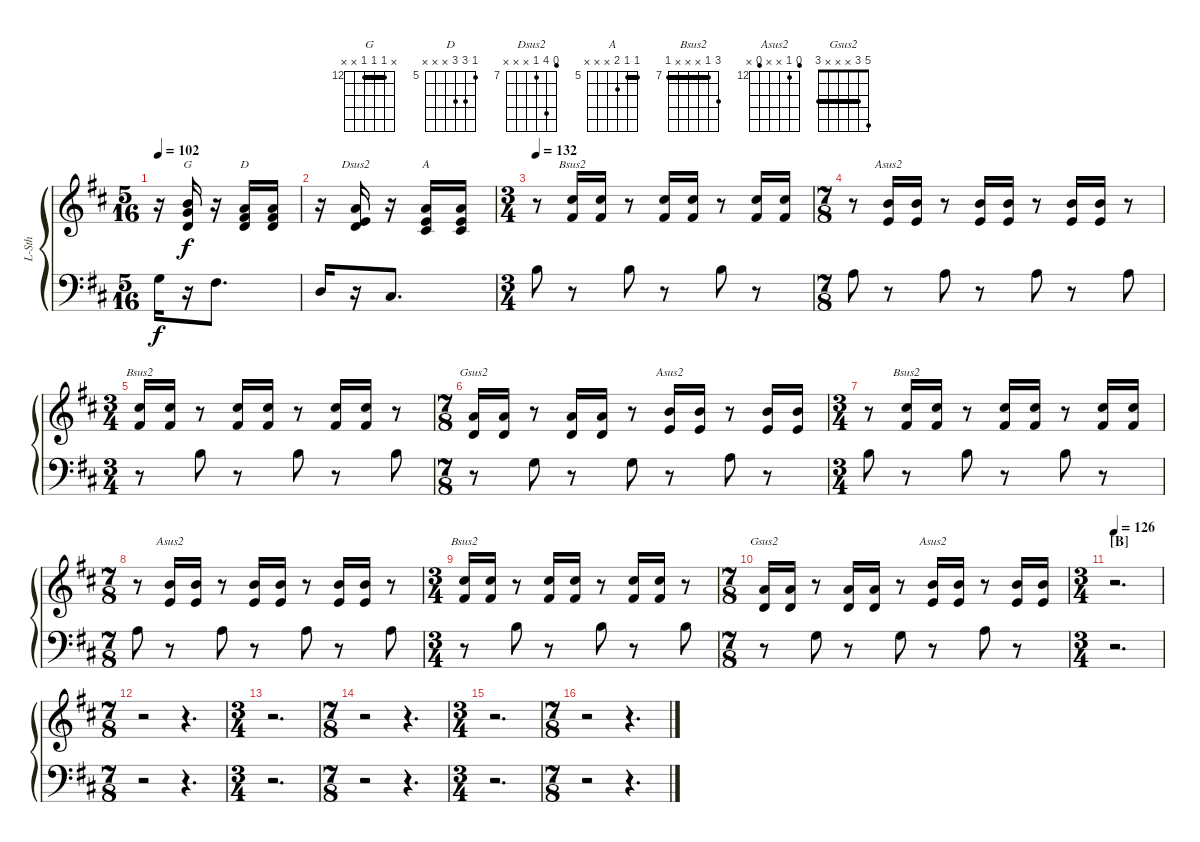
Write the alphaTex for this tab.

\defaultSystemsLayout 4
\bracketExtendMode groupsimilarinstruments
\otherSystemsTrackNameOrientation horizontal
\track ("Synthesizer" "L-Sth") {multiBarRest instrument lead7fifths}
\staff {score}
\tuning (E4 B3 G3 D3 A2 E2)
\chord ("G" x 12 12 12 x x) {firstfret 12 showfingering false barre (12 12)}
\chord ("D" 5 7 7 x x x) {firstfret 5 showfingering false}
\chord ("Dsus2" 6 10 7 x x x) {firstfret 7 showfingering false}
\chord ("A" 5 5 6 x x x) {firstfret 5 showfingering false barre 5}
\chord ("Bsus2" 9 7 x x x 7) {firstfret 7 showfingering false barre 7}
\chord ("Asus2" 11 12 x x 11 x) {firstfret 12 showfingering false}
\chord ("Gsus2" 5 3 x x x 3) {showfingering false barre 3}
\ts (5 16)
\beaming (16 6 5 2)
\tempo 102
\clef g2
\ks d
r.16{dy f} (12.2{acc forcenatural} 12.3{acc forcenatural} 12.4{acc forcenatural}).16{ch "G" beam split} r.16{beam split} (5.1{acc forcenatural} 7.2{acc #} 7.3{acc forcenatural}).16{ch "D"} (5.1{acc forcenatural} 7.2{acc #} 7.3{acc forcenatural}).16 |
r.16 (7.3{acc forcenatural} 0.1{acc forcenatural} 10.2{acc forcenatural}).16{ch "Dsus2" beam split} r.16{beam split} (6.3{acc #} 5.2{acc forcenatural} 5.1{acc forcenatural}).16{ch "A"} (6.3{acc #} 5.2{acc forcenatural} 5.1{acc forcenatural}).16 |
\ts (3 4)
\beaming (8 2 2 2)
\tempo 132
r.8 (7.2{acc #} 9.1{acc #}).16{ch "Bsus2"} (7.2{acc #} 9.1{acc #}).16 r.8 (7.2{acc #} 9.1{acc #}).16 (7.2{acc #} 9.1{acc #}).16 r.8 (7.2{acc #} 9.1{acc #}).16 (7.2{acc #} 9.1{acc #}).16 |
\ts (7 8)
\beaming (8 2 2 2)
r.8 (12.2{acc forcenatural} 0.1{acc forcenatural}).16{ch "Asus2"} (12.2{acc forcenatural} 0.1{acc forcenatural}).16 r.8 (12.2{acc forcenatural} 0.1{acc forcenatural}).16 (12.2{acc forcenatural} 0.1{acc forcenatural}).16 r.8 (12.2{acc forcenatural} 0.1{acc forcenatural}).16 (12.2{acc forcenatural} 0.1{acc forcenatural}).16 r.8 |
\ts (3 4)
\beaming (8 2 2 2)
(7.2{acc #} 9.1{acc #}).16{ch "Bsus2"} (7.2{acc #} 9.1{acc #}).16 r.8 (7.2{acc #} 9.1{acc #}).16 (7.2{acc #} 9.1{acc #}).16 r.8 (7.2{acc #} 9.1{acc #}).16 (7.2{acc #} 9.1{acc #}).16 r.8 |
\ts (7 8)
\beaming (8 2 2 2)
(5.1{acc forcenatural} 3.2{acc forcenatural}).16{ch "Gsus2"} (5.1{acc forcenatural} 3.2{acc forcenatural}).16 r.8 (5.1{acc forcenatural} 3.2{acc forcenatural}).16 (5.1{acc forcenatural} 3.2{acc forcenatural}).16 r.8 (12.2{acc forcenatural} 0.1{acc forcenatural}).16{ch "Asus2"} (12.2{acc forcenatural} 0.1{acc forcenatural}).16 r.8 (12.2{acc forcenatural} 0.1{acc forcenatural}).16{beam merge} (12.2{acc forcenatural} 0.1{acc forcenatural}).16 |
\ts (3 4)
\beaming (8 2 2 2)
r.8 (7.2{acc #} 9.1{acc #}).16{ch "Bsus2"} (7.2{acc #} 9.1{acc #}).16 r.8 (7.2{acc #} 9.1{acc #}).16 (7.2{acc #} 9.1{acc #}).16 r.8 (7.2{acc #} 9.1{acc #}).16 (7.2{acc #} 9.1{acc #}).16 |
\ts (7 8)
\beaming (8 2 2 2)
r.8 (12.2{acc forcenatural} 0.1{acc forcenatural}).16{ch "Asus2"} (12.2{acc forcenatural} 0.1{acc forcenatural}).16 r.8 (12.2{acc forcenatural} 0.1{acc forcenatural}).16 (12.2{acc forcenatural} 0.1{acc forcenatural}).16 r.8 (12.2{acc forcenatural} 0.1{acc forcenatural}).16 (12.2{acc forcenatural} 0.1{acc forcenatural}).16 r.8 |
\ts (3 4)
\beaming (8 2 2 2)
(7.2{acc #} 9.1{acc #}).16{ch "Bsus2"} (7.2{acc #} 9.1{acc #}).16 r.8 (7.2{acc #} 9.1{acc #}).16 (7.2{acc #} 9.1{acc #}).16 r.8 (7.2{acc #} 9.1{acc #}).16 (7.2{acc #} 9.1{acc #}).16 r.8 |
\ts (7 8)
\beaming (8 2 2 2)
(5.1{acc forcenatural} 3.2{acc forcenatural}).16{ch "Gsus2"} (5.1{acc forcenatural} 3.2{acc forcenatural}).16 r.8 (5.1{acc forcenatural} 3.2{acc forcenatural}).16 (5.1{acc forcenatural} 3.2{acc forcenatural}).16 r.8 (12.2{acc forcenatural} 0.1{acc forcenatural}).16{ch "Asus2"} (12.2{acc forcenatural} 0.1{acc forcenatural}).16 r.8 (12.2{acc forcenatural} 0.1{acc forcenatural}).16{beam merge} (12.2{acc forcenatural} 0.1{acc forcenatural}).16 |
\ts (3 4)
\beaming (8 2 2 2)
\section ("B" "")
\tempo 126
r.2{d} |
\ts (7 8)
\beaming (8 2 2 3)
r.2 r.4{d} |
\ts (3 4)
\beaming (8 2 2 3)
r.2{d} |
\ts (7 8)
\beaming (8 2 2 3)
r.2 r.4{d} |
\ts (3 4)
\beaming (8 2 2 3)
r.2{d} |
\ts (7 8)
\beaming (8 2 2 3)
r.2 r.4{d}
\staff {score}
\tuning (E4 B3 G3 D3 A2 E2)
\clef f4
\ottava regular
\simile none
\ks d
0.3{acc forcenatural}.16{dy f} r.16 4.4{acc #}.8{d} |
0.4{acc forcenatural}.16 r.16 4.5{acc #}.8{d} |
4.3{acc forcenatural}.8 r.8 0.2{acc forcenatural}.8 r.8 0.2{acc forcenatural}.8 r.8 |
2.3{acc forcenatural}.8 r.8 2.3{acc forcenatural}.8 r.8 2.3{acc forcenatural}.8 r.8 2.3{acc forcenatural}.8 |
r.8 0.2{acc forcenatural}.8 r.8 0.2{acc forcenatural}.8 r.8 0.2{acc forcenatural}.8 |
r.8 0.3{acc forcenatural}.8 r.8 0.3{acc forcenatural}.8 r.8 2.3{acc forcenatural}.8 r.8 |
0.2{acc forcenatural}.8 r.8 0.2{acc forcenatural}.8 r.8 0.2{acc forcenatural}.8 r.8 |
2.3{acc forcenatural}.8 r.8 2.3{acc forcenatural}.8 r.8 2.3{acc forcenatural}.8 r.8 2.3{acc forcenatural}.8 |
r.8 0.2{acc forcenatural}.8 r.8 0.2{acc forcenatural}.8 r.8 0.2{acc forcenatural}.8 |
r.8 0.3{acc forcenatural}.8 r.8 0.3{acc forcenatural}.8 r.8 2.3{acc forcenatural}.8 r.8 |
r.2{d} |
r.2 r.4{d} |
r.2{d} |
r.2 r.4{d} |
r.2{d} |
r.2 r.4{d}
